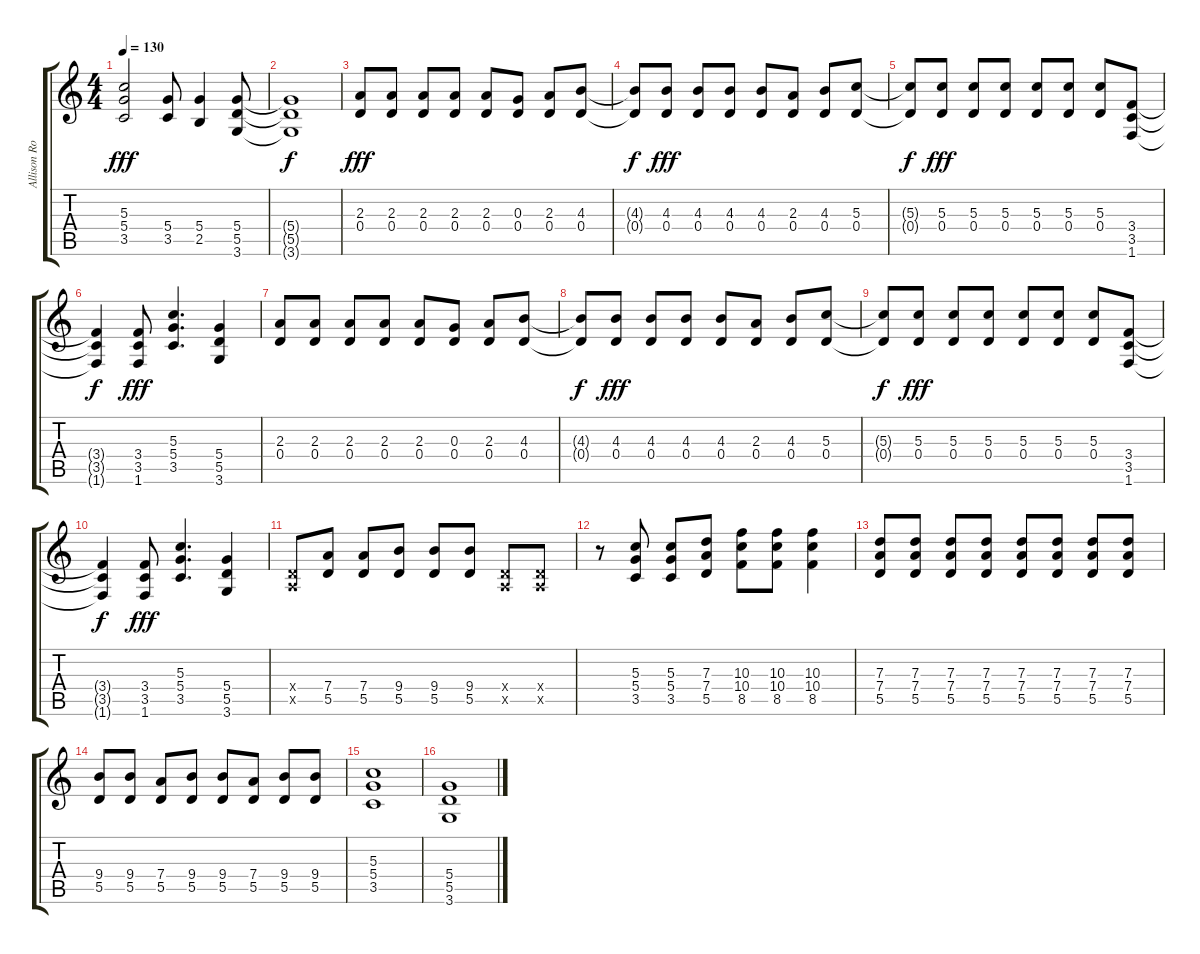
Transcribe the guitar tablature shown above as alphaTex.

\track ("Allison Robertson (Rythm)" "Allison Ro") {instrument overdrivenguitar}
\staff {score tabs}
\tuning (E4 B3 G3 D3 A2 E2) {hide}
\ts (4 4)
\tempo 130
\clef g2
\ks c
(5.3 5.4 3.5).2{dy fff} (5.4 3.5).8 (5.4 2.5).4 (5.4 5.5 3.6).8 |
(5.4{t} 5.5{t} 3.6{t}).1{dy f} |
(2.3 0.4).8{dy fff} (2.3 0.4).8 (2.3 0.4).8 (2.3 0.4).8 (2.3 0.4).8 (0.3 0.4).8 (2.3 0.4).8 (4.3 0.4).8 |
(4.3{t} 0.4{t}).8{dy f} (4.3 0.4).8{dy fff} (4.3 0.4).8 (4.3 0.4).8 (4.3 0.4).8 (2.3 0.4).8 (4.3 0.4).8 (5.3 0.4).8 |
(5.3{t} 0.4{t}).8{dy f} (5.3 0.4).8{dy fff} (5.3 0.4).8 (5.3 0.4).8 (5.3 0.4).8 (5.3 0.4).8 (5.3 0.4).8 (3.4 3.5 1.6).8 |
(3.4{t} 3.5{t} 1.6{t}).4{dy f} (3.4 3.5 1.6).8{dy fff} (5.3 5.4 3.5).4{d} (5.4 5.5 3.6).4 |
(2.3 0.4).8 (2.3 0.4).8 (2.3 0.4).8 (2.3 0.4).8 (2.3 0.4).8 (0.3 0.4).8 (2.3 0.4).8 (4.3 0.4).8 |
(4.3{t} 0.4{t}).8{dy f} (4.3 0.4).8{dy fff} (4.3 0.4).8 (4.3 0.4).8 (4.3 0.4).8 (2.3 0.4).8 (4.3 0.4).8 (5.3 0.4).8 |
(5.3{t} 0.4{t}).8{dy f} (5.3 0.4).8{dy fff} (5.3 0.4).8 (5.3 0.4).8 (5.3 0.4).8 (5.3 0.4).8 (5.3 0.4).8 (3.4 3.5 1.6).8 |
(3.4{t} 3.5{t} 1.6{t}).4{dy f} (3.4 3.5 1.6).8{dy fff} (5.3 5.4 3.5).4{d} (5.4 5.5 3.6).4 |
(0.4{x} 0.5{x}).8 (7.4 5.5).8 (7.4 5.5).8 (9.4 5.5).8 (9.4 5.5).8 (9.4 5.5).8 (0.4{x} 0.5{x}).8 (0.4{x} 0.5{x}).8 |
r.8 (5.3 5.4 3.5).8 (5.3 5.4 3.5).8 (7.3 7.4 5.5).8 (10.3 10.4 8.5).8 (10.3 10.4 8.5).8 (10.3 10.4 8.5).4 |
(7.3 7.4 5.5).8 (7.3 7.4 5.5).8 (7.3 7.4 5.5).8 (7.3 7.4 5.5).8 (7.3 7.4 5.5).8 (7.3 7.4 5.5).8 (7.3 7.4 5.5).8 (7.3 7.4 5.5).8 |
(9.4 5.5).8 (9.4 5.5).8 (7.4 5.5).8 (9.4 5.5).8 (9.4 5.5).8 (7.4 5.5).8 (9.4 5.5).8 (9.4 5.5).8 |
(5.3 5.4 3.5).1 |
(5.4 5.5 3.6).1
